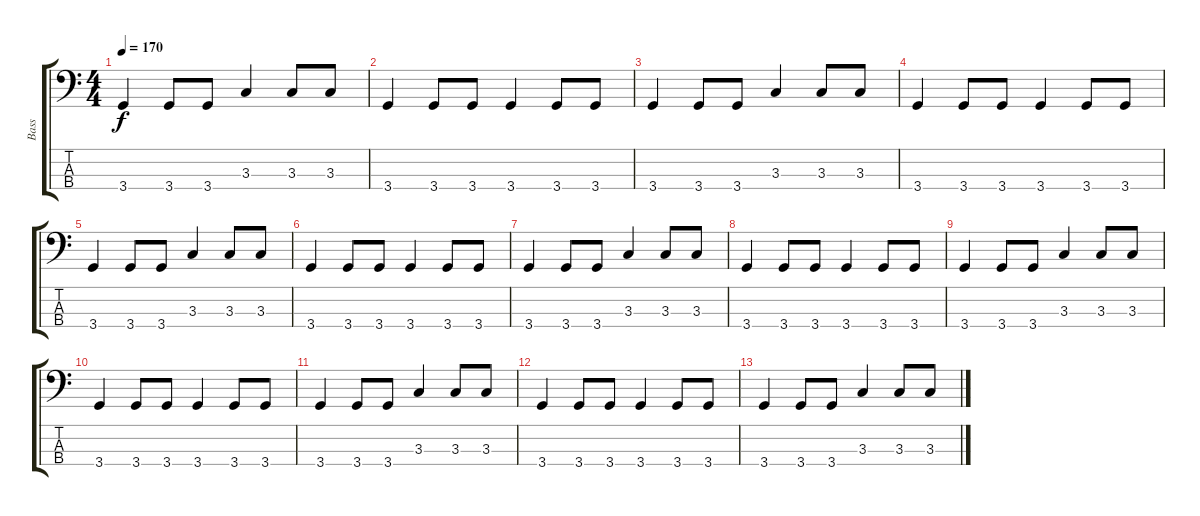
\track ("Bass" "Bass") {instrument electricbassfinger}
\staff {score tabs}
\tuning (G2 D2 A1 E1) {hide}
\ts (4 4)
\tempo 170
\clef f4
\ks c
3.4.4{dy f} 3.4.8 3.4.8 3.3.4 3.3.8 3.3.8 |
3.4.4 3.4.8 3.4.8 3.4.4 3.4.8 3.4.8 |
3.4.4 3.4.8 3.4.8 3.3.4 3.3.8 3.3.8 |
3.4.4 3.4.8 3.4.8 3.4.4 3.4.8 3.4.8 |
3.4.4 3.4.8 3.4.8 3.3.4 3.3.8 3.3.8 |
3.4.4{volume 12} 3.4.8 3.4.8 3.4.4 3.4.8 3.4.8 |
3.4.4 3.4.8 3.4.8 3.3.4 3.3.8 3.3.8 |
3.4.4{volume 8} 3.4.8 3.4.8 3.4.4 3.4.8 3.4.8 |
3.4.4 3.4.8 3.4.8 3.3.4 3.3.8 3.3.8 |
3.4.4{volume 4} 3.4.8 3.4.8 3.4.4 3.4.8 3.4.8 |
3.4.4 3.4.8 3.4.8 3.3.4 3.3.8 3.3.8 |
3.4.4{volume 0} 3.4.8 3.4.8 3.4.4 3.4.8 3.4.8 |
3.4.4 3.4.8 3.4.8 3.3.4 3.3.8 3.3.8
